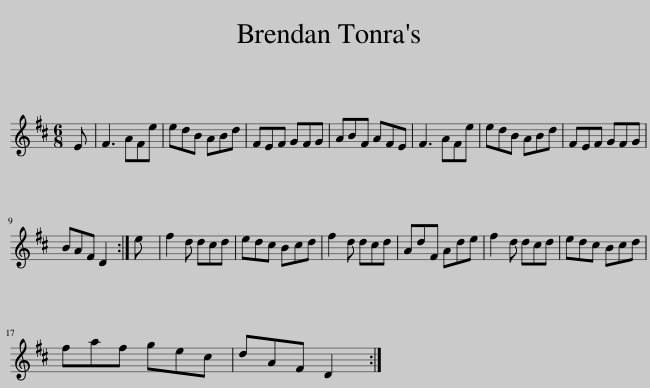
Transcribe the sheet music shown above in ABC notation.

X:1
L:1/8
M:6/8
I:linebreak $
K:D
V:1 treble
V:1
 E | F3 AFe | edB ABd | FEF GFG | ABF AFE | %5
 F3 AFe | edB ABd | FEF GFG |$ BAF D2 :| e | %10
 f2 d dcd | edc Bcd | f2 d dcd | AdF Ade | f2 d dcd | %15
 edc Bcd |$ faf gec | dAF D2 :| %18
